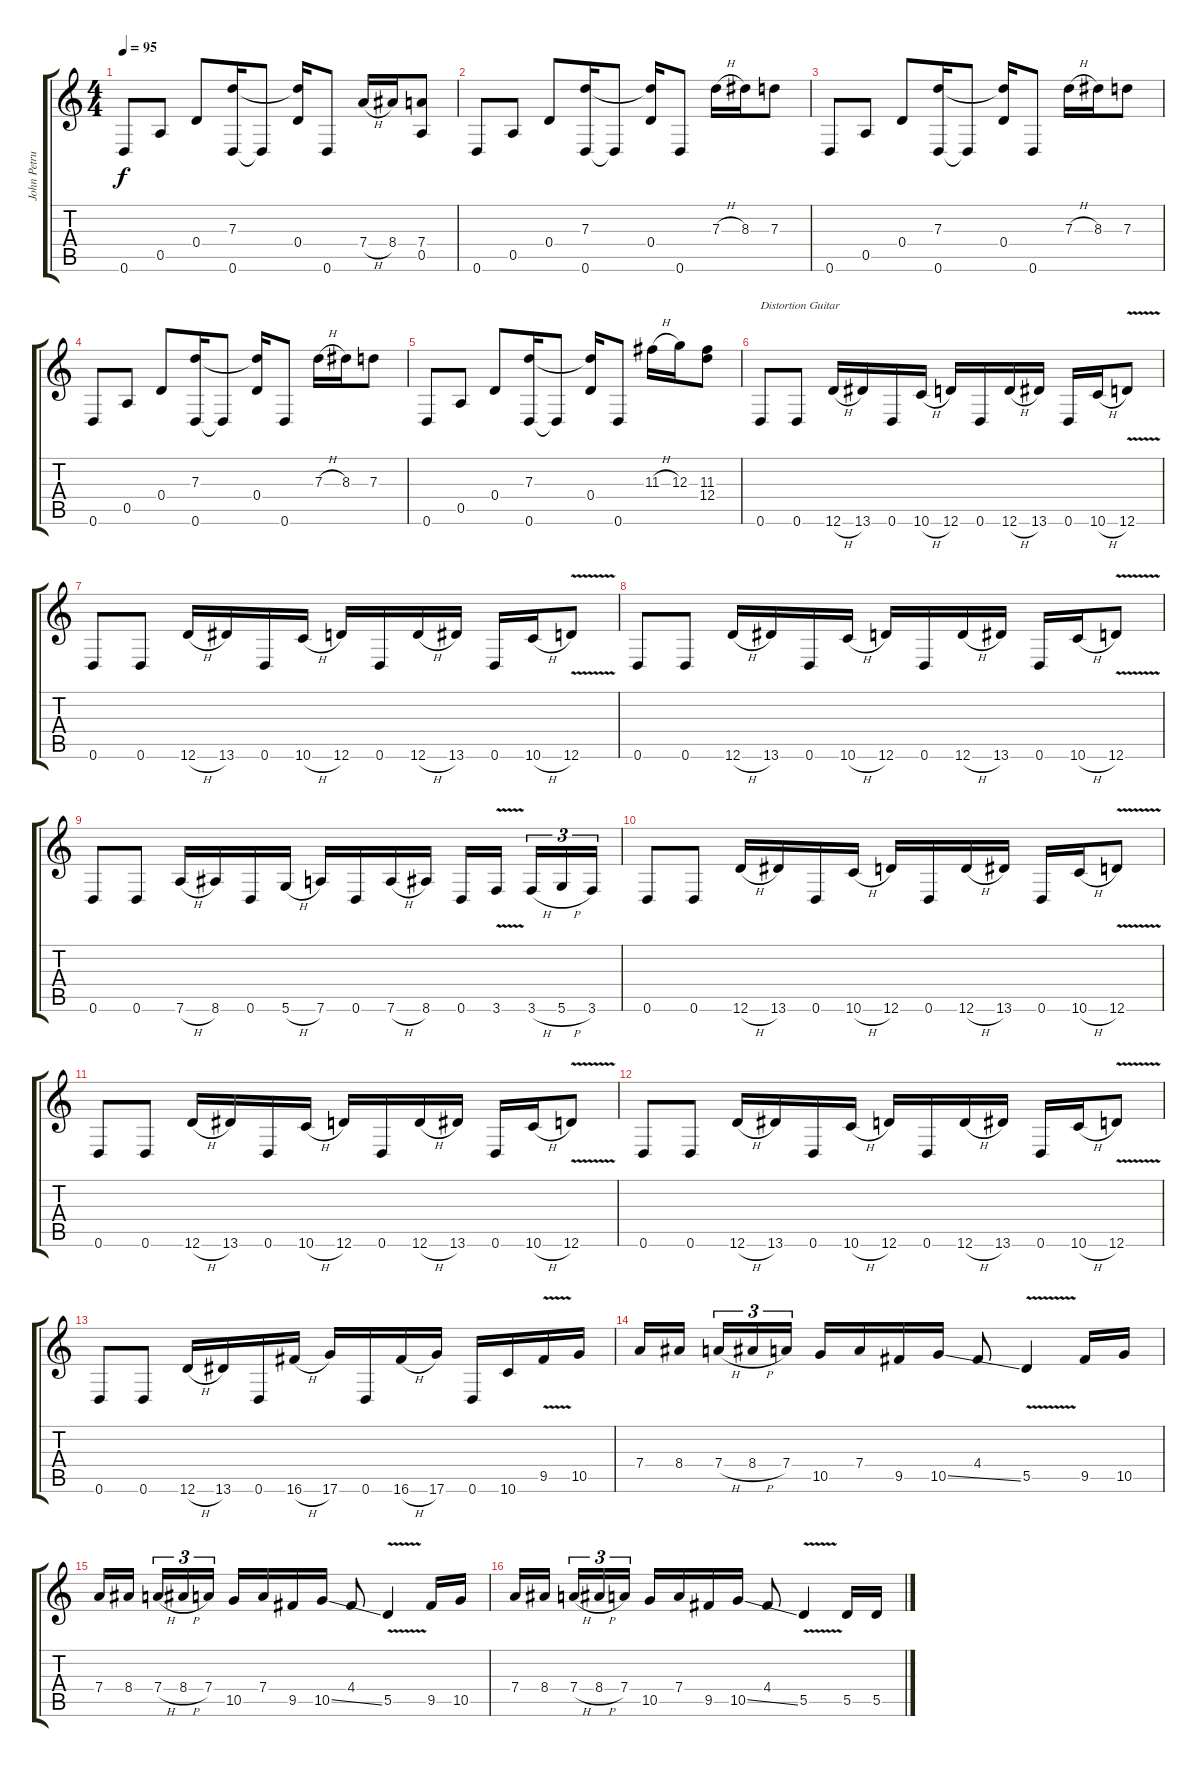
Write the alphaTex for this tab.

\track ("John Petrucci" "John Petru") {instrument distortionguitar}
\staff {score tabs}
\tuning (E4 B3 G3 D3 A2 D2) {hide}
\ts (4 4)
\tempo 95
\clef g2
\ks c
0.6.8{dy f} 0.5.8 0.4.8 (7.3 0.6).16 0.6{t}.8 (7.3{t} 0.4).16 0.6.8 7.4{h}.16 8.4.16 (7.4 0.5).8 |
0.6.8 0.5.8 0.4.8 (7.3 0.6).16 0.6{t}.8 (7.3{t} 0.4).16 0.6.8 7.3{h}.16 8.3.16 7.3.8 |
0.6.8 0.5.8 0.4.8 (7.3 0.6).16 0.6{t}.8 (7.3{t} 0.4).16 0.6.8 7.3{h}.16 8.3.16 7.3.8 |
0.6.8 0.5.8 0.4.8 (7.3 0.6).16 0.6{t}.8 (7.3{t} 0.4).16 0.6.8 7.3{h}.16 8.3.16 7.3.8 |
0.6.8 0.5.8 0.4.8 (7.3 0.6).16 0.6{t}.8 (7.3{t} 0.4).16 0.6.8 11.3{h}.16 12.3.16 (11.3 12.4).8 |
0.6.8{txt "Distortion Guitar" instrument distortionguitar} 0.6.8 12.6{h}.16 13.6.16 0.6.16 10.6{h}.16 12.6.16 0.6.16 12.6{h}.16 13.6.16 0.6.16 10.6{h}.16 12.6{v}.8 |
0.6.8 0.6.8 12.6{h}.16 13.6.16 0.6.16 10.6{h}.16 12.6.16 0.6.16 12.6{h}.16 13.6.16 0.6.16 10.6{h}.16 12.6{v}.8 |
0.6.8 0.6.8 12.6{h}.16 13.6.16 0.6.16 10.6{h}.16 12.6.16 0.6.16 12.6{h}.16 13.6.16 0.6.16 10.6{h}.16 12.6{v}.8 |
0.6.8 0.6.8 7.6{h}.16 8.6.16 0.6.16 5.6{h}.16 7.6.16 0.6.16 7.6{h}.16 8.6.16 0.6.16 3.6{v}.16 3.6{h}.16{tu (3 2)} 5.6{h}.16{tu (3 2)} 3.6.16{tu (3 2)} |
0.6.8 0.6.8 12.6{h}.16 13.6.16 0.6.16 10.6{h}.16 12.6.16 0.6.16 12.6{h}.16 13.6.16 0.6.16 10.6{h}.16 12.6{v}.8 |
0.6.8 0.6.8 12.6{h}.16 13.6.16 0.6.16 10.6{h}.16 12.6.16 0.6.16 12.6{h}.16 13.6.16 0.6.16 10.6{h}.16 12.6{v}.8 |
0.6.8 0.6.8 12.6{h}.16 13.6.16 0.6.16 10.6{h}.16 12.6.16 0.6.16 12.6{h}.16 13.6.16 0.6.16 10.6{h}.16 12.6{v}.8 |
0.6.8 0.6.8 12.6{h}.16 13.6.16 0.6.16 16.6{h}.16 17.6.16 0.6.16 16.6{h}.16 17.6.16 0.6.16 10.6.16 9.5{v}.16 10.5.16 |
7.4.16 8.4.16 7.4{h}.16{tu (3 2)} 8.4{h}.16{tu (3 2)} 7.4.16{tu (3 2)} 10.5.16 7.4.16 9.5.16 10.5{ss}.16 4.4.8 5.5{v}.4 9.5.16 10.5.16 |
7.4.16 8.4.16 7.4{h}.16{tu (3 2)} 8.4{h}.16{tu (3 2)} 7.4.16{tu (3 2)} 10.5.16 7.4.16 9.5.16 10.5{ss}.16 4.4.8 5.5{v}.4 9.5.16 10.5.16 |
7.4.16 8.4.16 7.4{h}.16{tu (3 2)} 8.4{h}.16{tu (3 2)} 7.4.16{tu (3 2)} 10.5.16 7.4.16 9.5.16 10.5{ss}.16 4.4.8 5.5{v}.4 5.5.16 5.5.16
